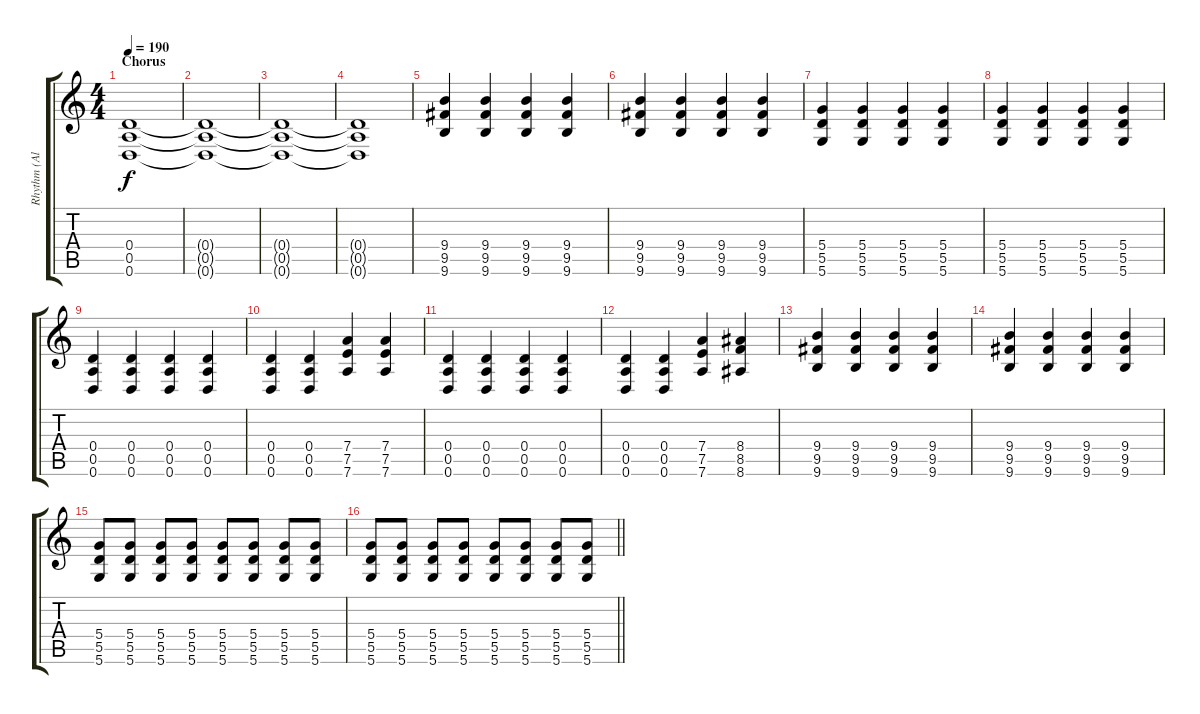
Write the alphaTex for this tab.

\track ("Rhythm (Alex)" "Rhythm (Al") {instrument distortionguitar}
\staff {score tabs}
\tuning (E4 B3 G3 D3 A2 D2) {hide}
\ts (4 4)
\section ("" "Chorus")
\tempo 190
\clef g2
\ks c
(0.4 0.5 0.6).1{dy f} |
(0.4{t} 0.5{t} 0.6{t}).1 |
(0.4{t} 0.5{t} 0.6{t}).1 |
(0.4{t} 0.5{t} 0.6{t}).1 |
(9.4 9.5 9.6).4 (9.4 9.5 9.6).4 (9.4 9.5 9.6).4 (9.4 9.5 9.6).4 |
(9.4 9.5 9.6).4 (9.4 9.5 9.6).4 (9.4 9.5 9.6).4 (9.4 9.5 9.6).4 |
(5.4 5.5 5.6).4 (5.4 5.5 5.6).4 (5.4 5.5 5.6).4 (5.4 5.5 5.6).4 |
(5.4 5.5 5.6).4 (5.4 5.5 5.6).4 (5.4 5.5 5.6).4 (5.4 5.5 5.6).4 |
(0.4 0.5 0.6).4 (0.4 0.5 0.6).4 (0.4 0.5 0.6).4 (0.4 0.5 0.6).4 |
(0.4 0.5 0.6).4 (0.4 0.5 0.6).4 (7.4 7.5 7.6).4 (7.4 7.5 7.6).4 |
(0.4 0.5 0.6).4 (0.4 0.5 0.6).4 (0.4 0.5 0.6).4 (0.4 0.5 0.6).4 |
(0.4 0.5 0.6).4 (0.4 0.5 0.6).4 (7.4 7.5 7.6).4 (8.4 8.5 8.6).4 |
(9.4 9.5 9.6).4 (9.4 9.5 9.6).4 (9.4 9.5 9.6).4 (9.4 9.5 9.6).4 |
(9.4 9.5 9.6).4 (9.4 9.5 9.6).4 (9.4 9.5 9.6).4 (9.4 9.5 9.6).4 |
(5.4 5.5 5.6).8 (5.4 5.5 5.6).8 (5.4 5.5 5.6).8 (5.4 5.5 5.6).8 (5.4 5.5 5.6).8 (5.4 5.5 5.6).8 (5.4 5.5 5.6).8 (5.4 5.5 5.6).8 |
\barLineRight lightlight
(5.4 5.5 5.6).8 (5.4 5.5 5.6).8 (5.4 5.5 5.6).8 (5.4 5.5 5.6).8 (5.4 5.5 5.6).8 (5.4 5.5 5.6).8 (5.4 5.5 5.6).8 (5.4 5.5 5.6).8
